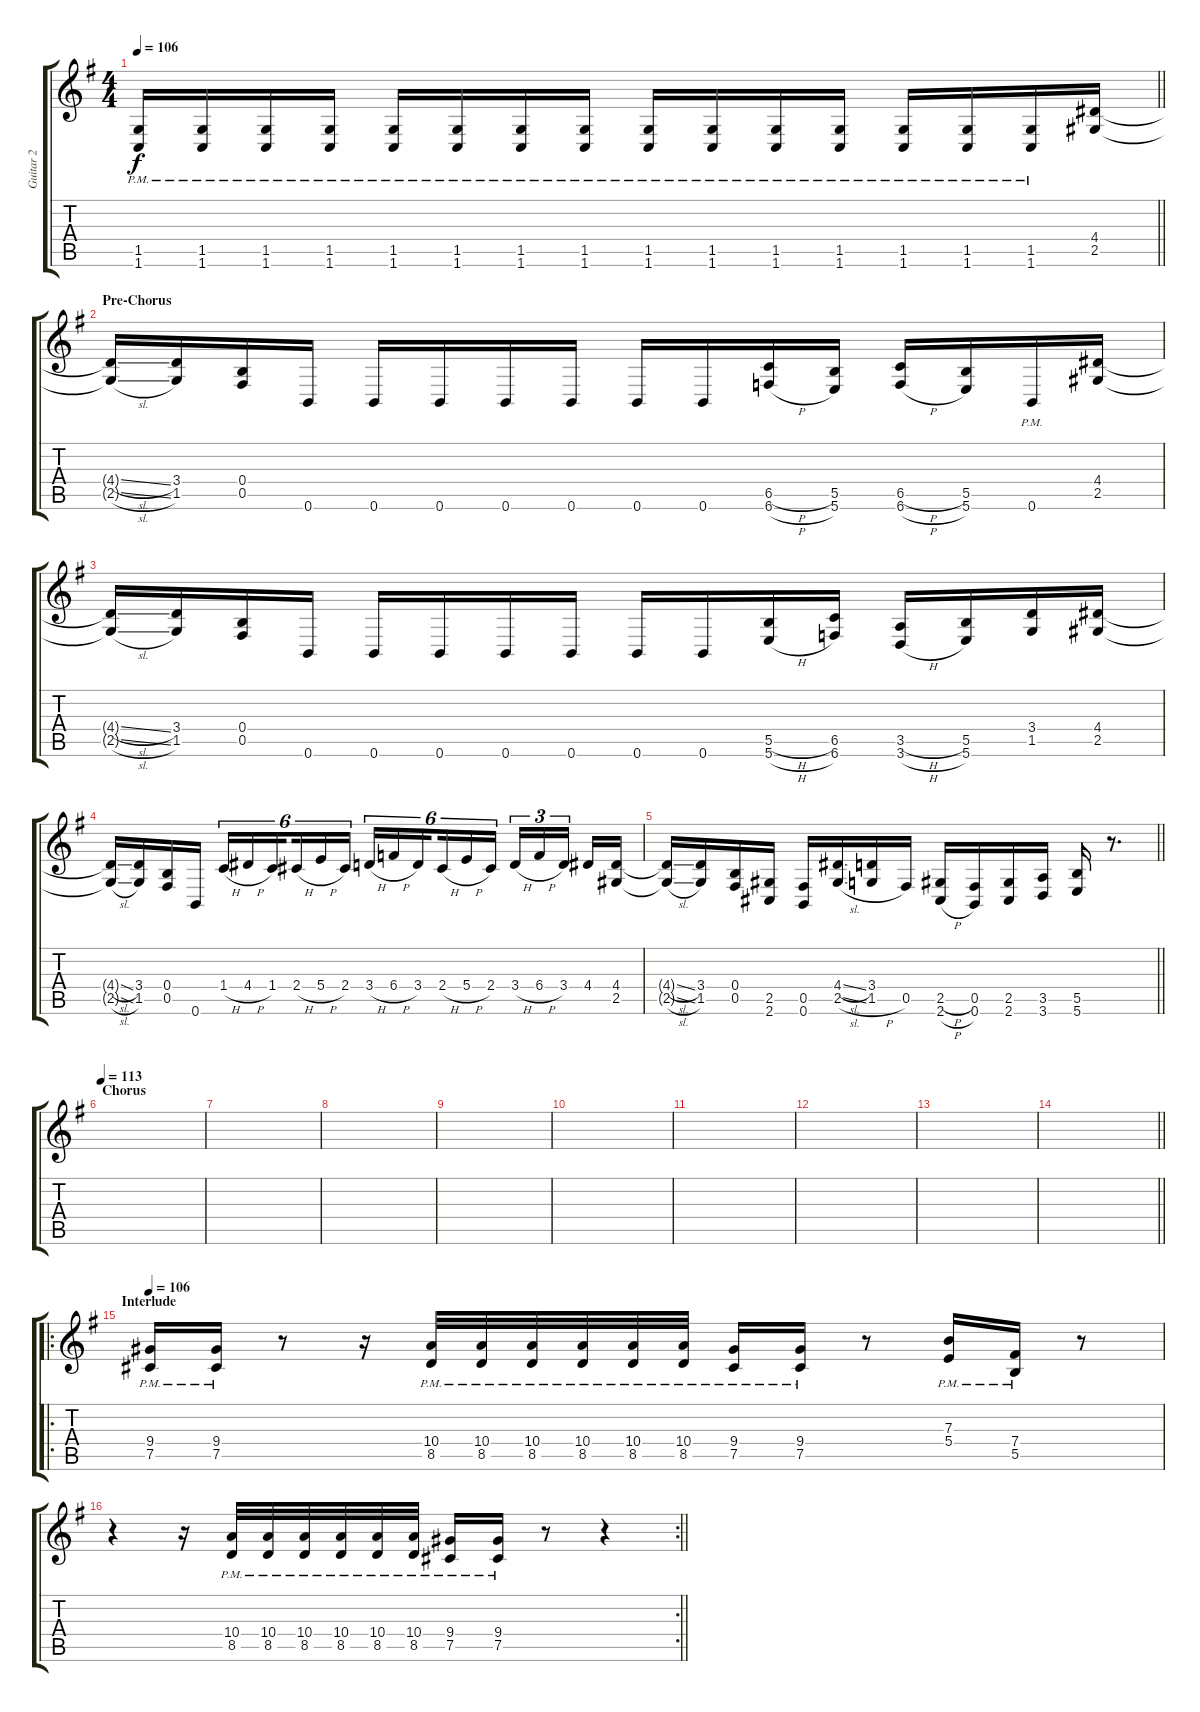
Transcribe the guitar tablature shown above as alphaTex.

\track ("Guitar 2" "Guitar 2") {instrument distortionguitar}
\staff {score tabs}
\tuning (Db4 Ab3 E3 B2 Gb2 B1) {hide}
\ts (4 4)
\tempo 106
\clef g2
\barLineRight lightlight
\ks g
(1.5{pm} 1.6{pm}).16{dy f} (1.5{pm} 1.6{pm}).16 (1.5{pm} 1.6{pm}).16 (1.5{pm} 1.6{pm}).16 (1.5{pm} 1.6{pm}).16 (1.5{pm} 1.6{pm}).16 (1.5{pm} 1.6{pm}).16 (1.5{pm} 1.6{pm}).16 (1.5{pm} 1.6{pm}).16 (1.5{pm} 1.6{pm}).16 (1.5{pm} 1.6{pm}).16 (1.5{pm} 1.6{pm}).16 (1.5{pm} 1.6{pm}).16 (1.5{pm} 1.6{pm}).16 (1.5{pm} 1.6{pm}).16 (4.4 2.5).16 |
\section ("" "Pre-Chorus")
(4.4{sl t} 2.5{sl t}).16 (3.4 1.5).16 (0.4 0.5).16 0.6.16 0.6.16 0.6.16 0.6.16 0.6.16 0.6.16 0.6.16 (6.5{h} 6.6{h}).16 (5.5 5.6).16 (6.5{h} 6.6{h}).16 (5.5 5.6).16 0.6{pm}.16 (4.4 2.5).16 |
(4.4{sl t} 2.5{sl t}).16 (3.4 1.5).16 (0.4 0.5).16 0.6.16 0.6.16 0.6.16 0.6.16 0.6.16 0.6.16 0.6.16 (5.5{h} 5.6{h}).16 (6.5 6.6).16 (3.5{h} 3.6{h}).16 (5.5 5.6).16 (3.4 1.5).16 (4.4 2.5).16 |
(4.4{sl t} 2.5{sl t}).16 (3.4 1.5).16 (0.4 0.5).16 0.6.16 1.4{h}.16{tu (6 4)} 4.4{h}.16{tu (6 4)} 1.4.16{tu (6 4) beam splitsecondary} 2.4{h}.16{tu (6 4)} 5.4{h}.16{tu (6 4)} 2.4.16{tu (6 4)} 3.4{h}.16{tu (6 4)} 6.4{h}.16{tu (6 4)} 3.4.16{tu (6 4) beam splitsecondary} 2.4{h}.16{tu (6 4)} 5.4{h}.16{tu (6 4)} 2.4.16{tu (6 4)} 3.4{h}.16{tu (3 2)} 6.4{h}.16{tu (3 2)} 3.4.16{tu (3 2) beam splitsecondary} 4.4.16 (4.4 2.5).16 |
\barLineRight lightlight
(4.4{sl t} 2.5{sl t}).16 (3.4 1.5).16 (0.4 0.5).16 (2.5 2.6).16 (0.5 0.6).16 (4.4{sl} 2.5{sl}).16 (3.4 1.5{h}).16 0.5.16 (2.5{h} 2.6{h}).16 (0.5 0.6).16 (2.5 2.6).16 (3.5 3.6).16 (5.5 5.6).16 r.8{d} |
\section ("" "Chorus")
\tempo 113
|
|
|
|
|
|
|
|
\barLineRight lightlight
|
\ro
\section ("" "Interlude")
\tempo 106
(9.4{pm} 7.5{pm}).16{instrument distortionguitar} (9.4{pm} 7.5{pm}).16 r.8 r.16 (10.4{pm} 8.5{pm}).32 (10.4{pm} 8.5{pm}).32 (10.4{pm} 8.5{pm}).32 (10.4{pm} 8.5{pm}).32 (10.4{pm} 8.5{pm}).32 (10.4{pm} 8.5{pm}).32 (9.4{pm} 7.5{pm}).16 (9.4{pm} 7.5{pm}).16 r.8 (7.3{pm} 5.4{pm}).16 (7.4{pm} 5.5{pm}).16 r.8 |
\rc 2
\barLineRight lightlight
r.4 r.16 (10.4{pm} 8.5{pm}).32 (10.4{pm} 8.5{pm}).32 (10.4{pm} 8.5{pm}).32 (10.4{pm} 8.5{pm}).32 (10.4{pm} 8.5{pm}).32 (10.4{pm} 8.5{pm}).32 (9.4{pm} 7.5{pm}).16 (9.4{pm} 7.5{pm}).16 r.8 r.4
